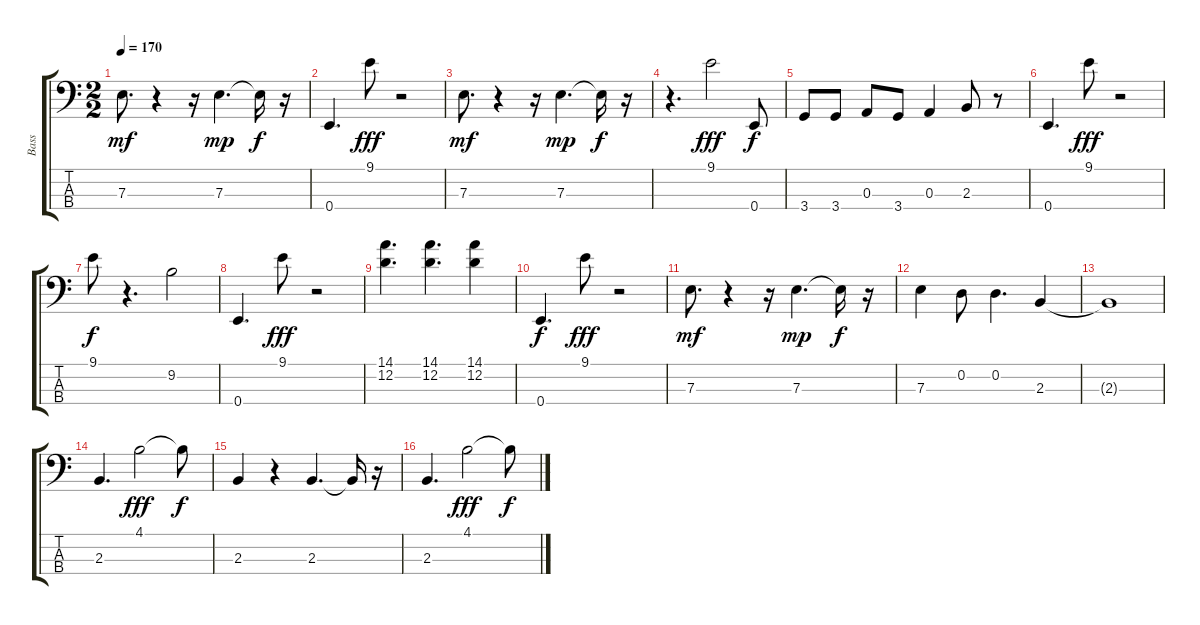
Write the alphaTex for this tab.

\track ("Bass" "Bass") {instrument electricbassfinger}
\staff {score tabs}
\tuning (G2 D2 A1 E1) {hide}
\ts (2 2)
\tempo 170
\clef f4
\ks c
7.3.8{d dy mf} r.4 r.16 7.3.4{d dy mp} 7.3{t}.16{dy f} r.16 |
0.4.4{d} 9.1.8{dy fff} r.2 |
7.3.8{d dy mf} r.4 r.16 7.3.4{d dy mp} 7.3{t}.16{dy f} r.16 |
r.4{d} 9.1.2{dy fff} 0.4.8{dy f} |
3.4.8 3.4.8 0.3.8 3.4.8 0.3.4 2.3.8 r.8 |
0.4.4{d} 9.1.8{dy fff} r.2 |
9.1.8{dy f} r.4{d} 9.2.2 |
0.4.4{d} 9.1.8{dy fff} r.2 |
(14.1 12.2).4{d} (14.1 12.2).4{d} (14.1 12.2).4 |
0.4.4{d dy f} 9.1.8{dy fff} r.2 |
7.3.8{d dy mf} r.4 r.16 7.3.4{d dy mp} 7.3{t}.16{dy f} r.16 |
7.3.4 0.2.8 0.2.4{d} 2.3.4 |
2.3{t}.1 |
2.3.4{d} 4.1.2{dy fff} 4.1{t}.8{dy f} |
2.3.4 r.4 2.3.4{d} 2.3{t}.16 r.16 |
2.3.4{d} 4.1.2{dy fff} 4.1{t}.8{dy f}
